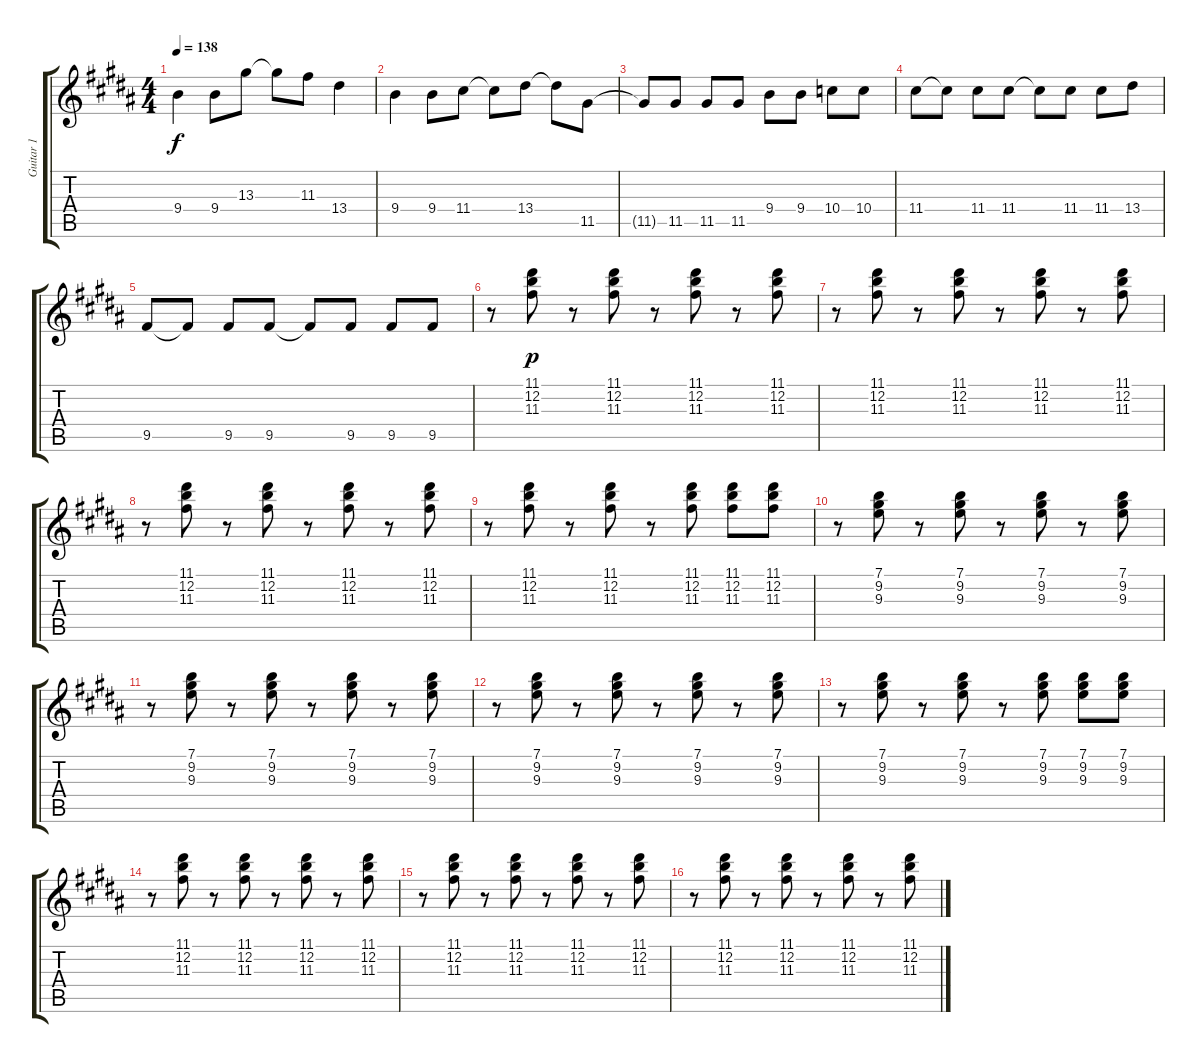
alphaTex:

\track ("Guitar 1" "Guitar 1") {instrument distortionguitar}
\staff {score tabs}
\tuning (E4 B3 G3 D3 A2 E2) {hide}
\ts (4 4)
\tempo 138
\clef g2
\ks g#minor
9.4.4{dy f} 9.4.8 13.3.8 13.3{t}.8 11.3.8 13.4.4 |
\ks b
9.4.4 9.4.8 11.4.8 11.4{t}.8 13.4.8 13.4{t}.8 11.5.8 |
\ks g#minor
11.5{t}.8 11.5.8 11.5.8 11.5.8 9.4.8 9.4.8 10.4.8 10.4.8 |
11.4.8 11.4{t}.8 11.4.8 11.4.8 11.4{t}.8 11.4.8 11.4.8 13.4.8 |
9.5.8 9.5{t}.8 9.5.8 9.5.8 9.5{t}.8 9.5.8 9.5.8 9.5.8 |
\ks b
r.8{balance 16 instrument electricguitarjazz} (11.1 12.2 11.3).8{dy p} r.8 (11.1 12.2 11.3).8 r.8 (11.1 12.2 11.3).8 r.8 (11.1 12.2 11.3).8 |
\ks g#minor
r.8 (11.1 12.2 11.3).8 r.8 (11.1 12.2 11.3).8 r.8 (11.1 12.2 11.3).8 r.8 (11.1 12.2 11.3).8 |
\ks b
r.8 (11.1 12.2 11.3).8 r.8 (11.1 12.2 11.3).8 r.8 (11.1 12.2 11.3).8 r.8 (11.1 12.2 11.3).8 |
\ks g#minor
r.8 (11.1 12.2 11.3).8 r.8 (11.1 12.2 11.3).8 r.8 (11.1 12.2 11.3).8 (11.1 12.2 11.3).8 (11.1 12.2 11.3).8 |
\ks b
r.8 (7.1 9.2 9.3).8 r.8 (7.1 9.2 9.3).8 r.8 (7.1 9.2 9.3).8 r.8 (7.1 9.2 9.3).8 |
\ks g#minor
r.8 (7.1 9.2 9.3).8 r.8 (7.1 9.2 9.3).8 r.8 (7.1 9.2 9.3).8 r.8 (7.1 9.2 9.3).8 |
\ks b
r.8 (7.1 9.2 9.3).8 r.8 (7.1 9.2 9.3).8 r.8 (7.1 9.2 9.3).8 r.8 (7.1 9.2 9.3).8 |
\ks g#minor
r.8 (7.1 9.2 9.3).8 r.8 (7.1 9.2 9.3).8 r.8 (7.1 9.2 9.3).8 (7.1 9.2 9.3).8 (7.1 9.2 9.3).8 |
\ks b
r.8 (11.1 12.2 11.3).8 r.8 (11.1 12.2 11.3).8 r.8 (11.1 12.2 11.3).8 r.8 (11.1 12.2 11.3).8 |
\ks g#minor
r.8 (11.1 12.2 11.3).8 r.8 (11.1 12.2 11.3).8 r.8 (11.1 12.2 11.3).8 r.8 (11.1 12.2 11.3).8 |
\ks b
r.8 (11.1 12.2 11.3).8 r.8 (11.1 12.2 11.3).8 r.8 (11.1 12.2 11.3).8 r.8 (11.1 12.2 11.3).8
